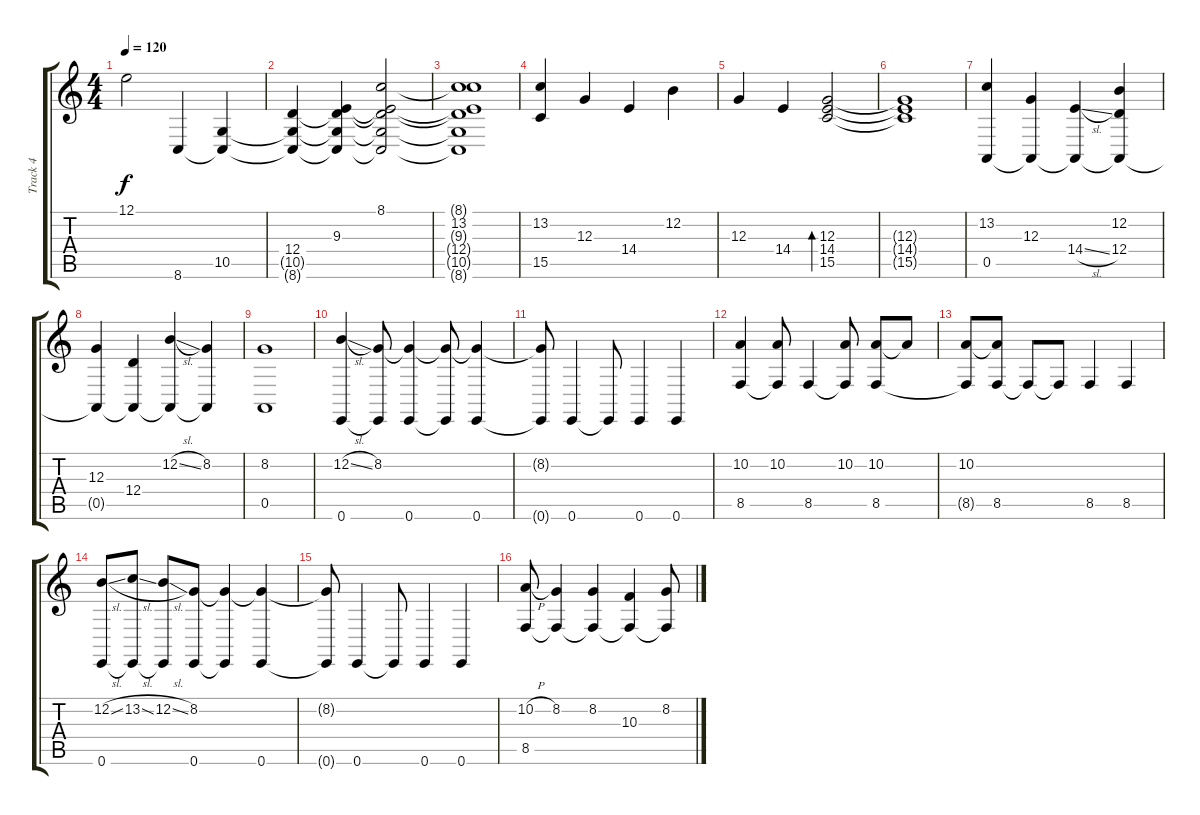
\track ("Track 4" "Track 4") {instrument pizzicatostrings}
\staff {score tabs}
\tuning (E4 B3 G3 D3 A2 E2) {hide}
\ts (4 4)
\tempo 120
\clef g2
\ks c
12.1.2{dy f} 8.6.4 (10.5 8.6{t}).4 |
(12.4 10.5{t} 8.6{t}).4 (9.3 12.4{t} 10.5{t} 8.6{t}).4 (8.1 9.3{t} 12.4{t} 10.5{t} 8.6{t}).2 |
(8.1{t} 13.2{t} 9.3{t} 12.4{t} 10.5{t} 8.6{t}).1 |
(13.2 15.5).4 12.3.4 14.4.4 12.2.4 |
12.3.4 14.4.4 (12.3 14.4 15.5).2{bd 480} |
(12.3{t} 14.4{t} 15.5{t}).1 |
(13.2 0.5).4 (12.3 0.5{t}).4 (14.4{sl} 0.5{t}).4 (12.2 12.4 0.5{t}).4 |
(12.3 0.5{t}).4 (12.4 0.5{t}).4 (12.2{sl} 0.5{t}).4 (8.2 0.5{t}).4 |
(8.2 0.5).1 |
(12.2{sl} 0.6).4 (8.2 0.6{t}).8 (8.2{t} 0.6).4 (8.2{t} 0.6{t}).8 (8.2{t} 0.6).4 |
(8.2{t} 0.6{t}).8 0.6.4 0.6{t}.8 0.6.4 0.6.4 |
(10.2 8.5).4 (10.2 8.5{t}).8 8.5.4 (10.2 8.5{t}).8 (10.2 8.5).8 10.2{t}.8 |
(10.2 8.5{t}).8 (10.2{t} 8.5).8 8.5{t}.8 8.5{t}.8 8.5.4 8.5.4 |
(12.2{sl} 0.6).8 (13.2{sl} 0.6{t}).8 (12.2{sl} 0.6{t}).8 (8.2 0.6).8 (8.2{t} 0.6{t}).4 (8.2{t} 0.6).4 |
(8.2{t} 0.6{t}).8 0.6.4 0.6{t}.8 0.6.4 0.6.4 |
(10.2{h} 8.5).8 (8.2 8.5{t}).4 (8.2 8.5{t}).4 (10.3 8.5{t}).4 (8.2 8.5{t}).8
